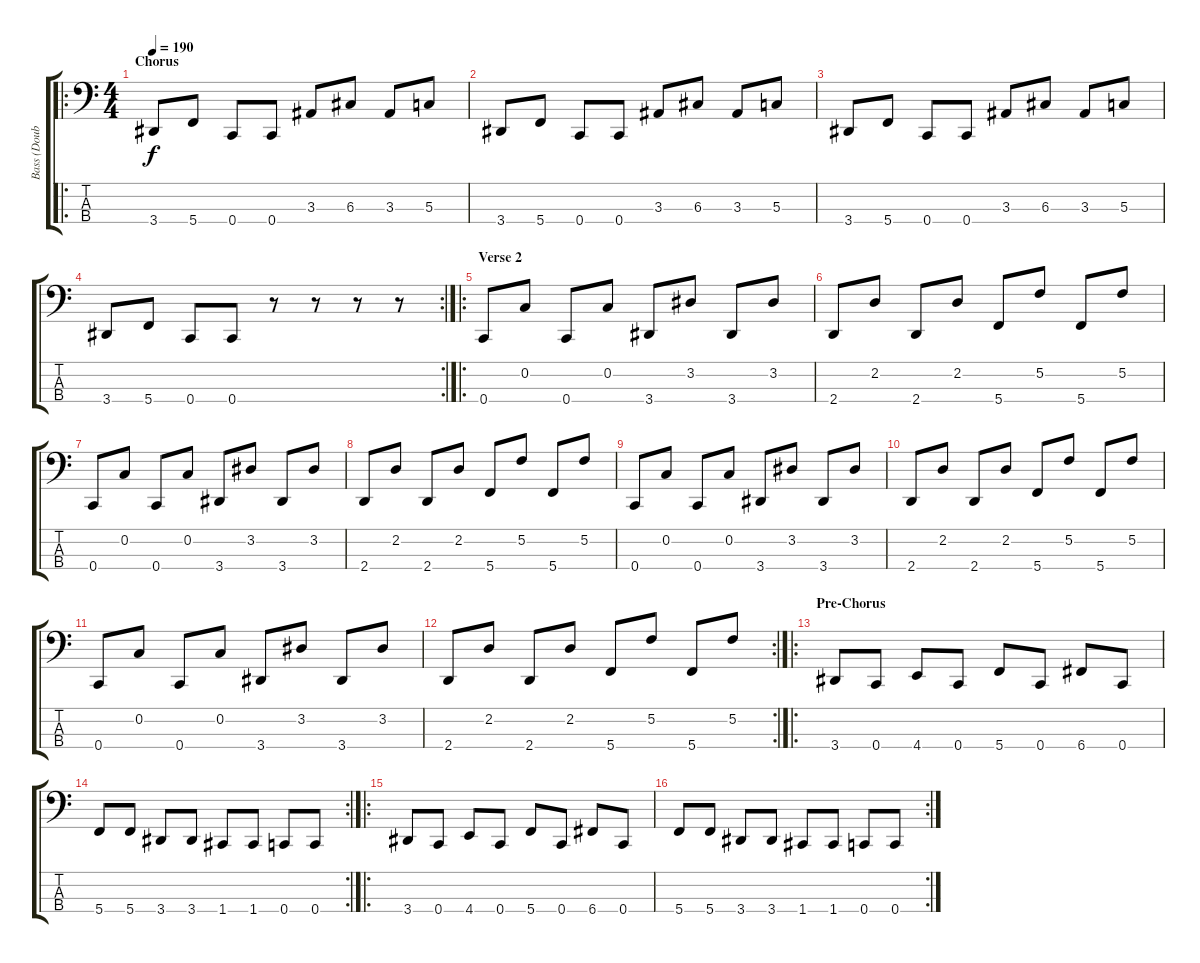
\track ("Bass (Double)" "Bass (Doub") {instrument slapbass1}
\staff {score tabs}
\tuning (F2 C2 G1 C1) {hide}
\ro
\ts (4 4)
\section ("" "Chorus")
\tempo 190
\clef f4
\ks c
3.4.8{dy f} 5.4.8 0.4.8 0.4.8 3.3.8 6.3.8 3.3.8 5.3.8 |
3.4.8 5.4.8 0.4.8 0.4.8 3.3.8 6.3.8 3.3.8 5.3.8 |
3.4.8 5.4.8 0.4.8 0.4.8 3.3.8 6.3.8 3.3.8 5.3.8 |
\rc 2
3.4.8 5.4.8 0.4.8 0.4.8 r.8 r.8 r.8 r.8 |
\ro
\section ("" "Verse 2")
0.4.8 0.2.8 0.4.8 0.2.8 3.4.8 3.2.8 3.4.8 3.2.8 |
2.4.8 2.2.8 2.4.8 2.2.8 5.4.8 5.2.8 5.4.8 5.2.8 |
0.4.8 0.2.8 0.4.8 0.2.8 3.4.8 3.2.8 3.4.8 3.2.8 |
2.4.8 2.2.8 2.4.8 2.2.8 5.4.8 5.2.8 5.4.8 5.2.8 |
0.4.8 0.2.8 0.4.8 0.2.8 3.4.8 3.2.8 3.4.8 3.2.8 |
2.4.8 2.2.8 2.4.8 2.2.8 5.4.8 5.2.8 5.4.8 5.2.8 |
0.4.8 0.2.8 0.4.8 0.2.8 3.4.8 3.2.8 3.4.8 3.2.8 |
\rc 2
2.4.8 2.2.8 2.4.8 2.2.8 5.4.8 5.2.8 5.4.8 5.2.8 |
\ro
\section ("" "Pre-Chorus")
3.4.8 0.4.8 4.4.8 0.4.8 5.4.8 0.4.8 6.4.8 0.4.8 |
\rc 2
5.4.8 5.4.8 3.4.8 3.4.8 1.4.8 1.4.8 0.4.8 0.4.8 |
\ro
3.4.8 0.4.8 4.4.8 0.4.8 5.4.8 0.4.8 6.4.8 0.4.8 |
\rc 2
5.4.8 5.4.8 3.4.8 3.4.8 1.4.8 1.4.8 0.4.8 0.4.8
